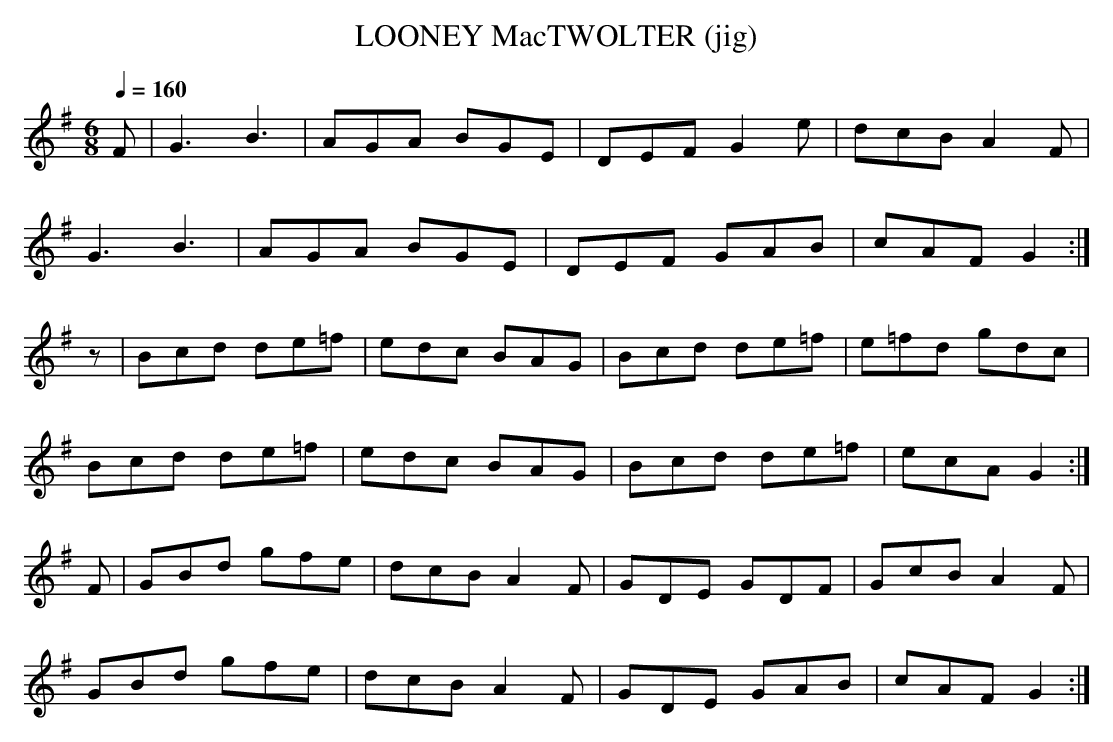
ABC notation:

X:1
T:LOONEY MacTWOLTER (jig)
M:6/8
L:1/8
Q:1/4=160
K:G
F|G3 B3|AGA BGE|DEF G2e|dcB A2F|
G3 B3|AGA BGE|DEF GAB|cAF G2:|
z|Bcd de=f|edc BAG|Bcd de=f|e=fd gdc|
Bcd de=f|edc BAG|Bcd de=f|ecA G2:|
F|GBd gfe|dcB A2F|GDE GDF|GcB A2F|
GBd gfe|dcB A2F|GDE GAB|cAF G2:|
